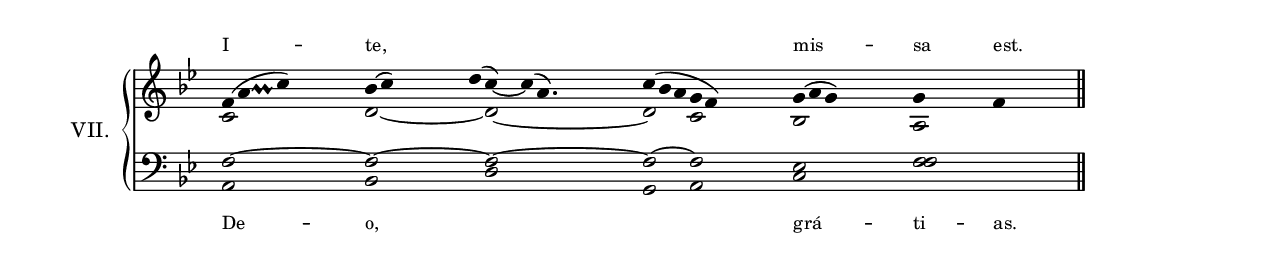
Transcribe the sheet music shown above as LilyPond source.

\version "2.18"
\include "gregorian.ly"
\include "noh2.ily"

%Page reference: page v.10
%(volume.page)

global = {
 \key f \mixolydian
 \cadenzaOn 
 \override Glissando #'thickness = #2.0
}

chantTextA = \lyricmode {
I -- te, _ _ mis -- sa est. }
chantTextB = \lyricmode {
De -- o, _ _ grá -- ti -- as. }

chantMusic = {
\tieDown   f'4 ( a'4 \quil bes' c''4) bes'4 ( c''4) d''4 ( c''4) ~ c''4 ( a'4.) c''4 ( bes'4 a'4 g'4 f'4) g'4 ( a'4 g'4) g'4 f'4 \finalis

}

altoMusic = {
c'2*4/2 d'2*3/2 ~ d'2*7/4 ~ d'2*3/2 c'2 bes2*3/2 a2 \finalis
}

tenorMusic = {
f2*4/2 ~ f2*3/2 ~ f2*7/4 ~ f2*3/2 ~ f2 ees2*3/2 f2 \finalis
}

bassMusic = {
a,2*4/2 bes,2*3/2 d2*7/4 g,2*3/2 a,2 c2*3/2 \shiftRight f2 \finalis
}

voiceLines = {
\voiceLineStyle


}

\score{
  <<
    \new Lyrics
    \new GrandStaff <<
      \set GrandStaff.autoBeaming = ##f
      \set GrandStaff.instrumentName = \markup \center-column {
        "VII."
      }
      \new Staff = up <<
        \new Voice = "chant" {
          \voiceOne \global \chantMusic
        }
        \new Voice {
          \voiceTwo \global \altoMusic
        }
      >>

      \new Staff = down <<
        \clef bass
        \new Voice {
          \voiceOne \global \tenorMusic
        }
        \new Voice {
          \voiceTwo \global \bassMusic
        }
	\new Voice {
        \voiceThree \global \voiceLines
        }
      >>
    >>
    \context Lyrics {
      \lyricsto chant {
      \chantTextA
    }
    }
    \new Lyrics \lyricsto chant {
      \chantTextB
    }
  >>
  \layout{
  }
  
}
